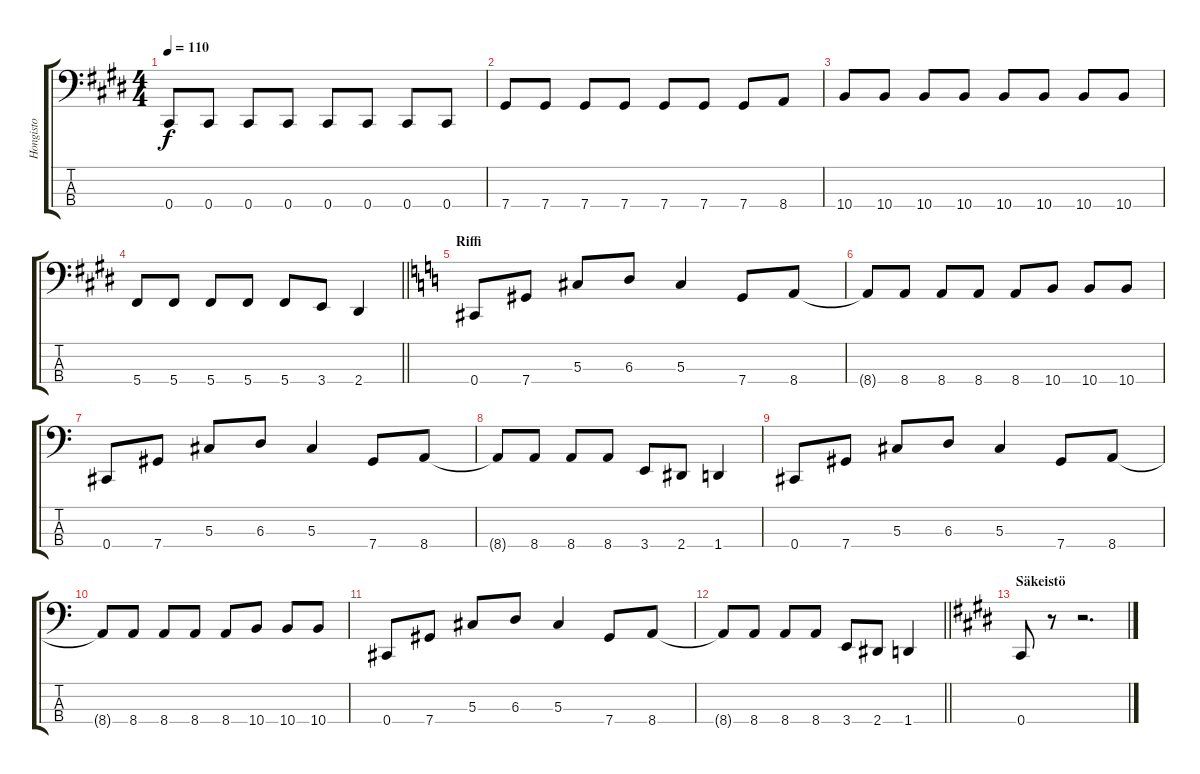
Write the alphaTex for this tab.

\track ("Hongisto" "Hongisto") {instrument electricbasspick}
\staff {score tabs}
\tuning (Gb2 Db2 Ab1 Db1) {hide}
\ts (4 4)
\tempo 110
\clef f4
\ks c#minor
0.4.8{dy f} 0.4.8 0.4.8 0.4.8 0.4.8 0.4.8 0.4.8 0.4.8 |
7.4.8 7.4.8 7.4.8 7.4.8 7.4.8 7.4.8 7.4.8 8.4.8 |
10.4.8 10.4.8 10.4.8 10.4.8 10.4.8 10.4.8 10.4.8 10.4.8 |
\barLineRight lightlight
5.4.8 5.4.8 5.4.8 5.4.8 5.4.8 3.4.8 2.4.4 |
\section ("" "Riffi")
\ks c
0.4.8 7.4.8 5.3.8 6.3.8 5.3.4 7.4.8 8.4.8 |
8.4{t}.8 8.4.8 8.4.8 8.4.8 8.4.8 10.4.8 10.4.8 10.4.8 |
0.4.8 7.4.8 5.3.8 6.3.8 5.3.4 7.4.8 8.4.8 |
8.4{t}.8 8.4.8 8.4.8 8.4.8 3.4.8 2.4.8 1.4.4 |
0.4.8 7.4.8 5.3.8 6.3.8 5.3.4 7.4.8 8.4.8 |
8.4{t}.8 8.4.8 8.4.8 8.4.8 8.4.8 10.4.8 10.4.8 10.4.8 |
0.4.8 7.4.8 5.3.8 6.3.8 5.3.4 7.4.8 8.4.8 |
\barLineRight lightlight
8.4{t}.8 8.4.8 8.4.8 8.4.8 3.4.8 2.4.8 1.4.4 |
\section ("" "Säkeistö")
\ks c#minor
0.4.8 r.8 r.2{d}
